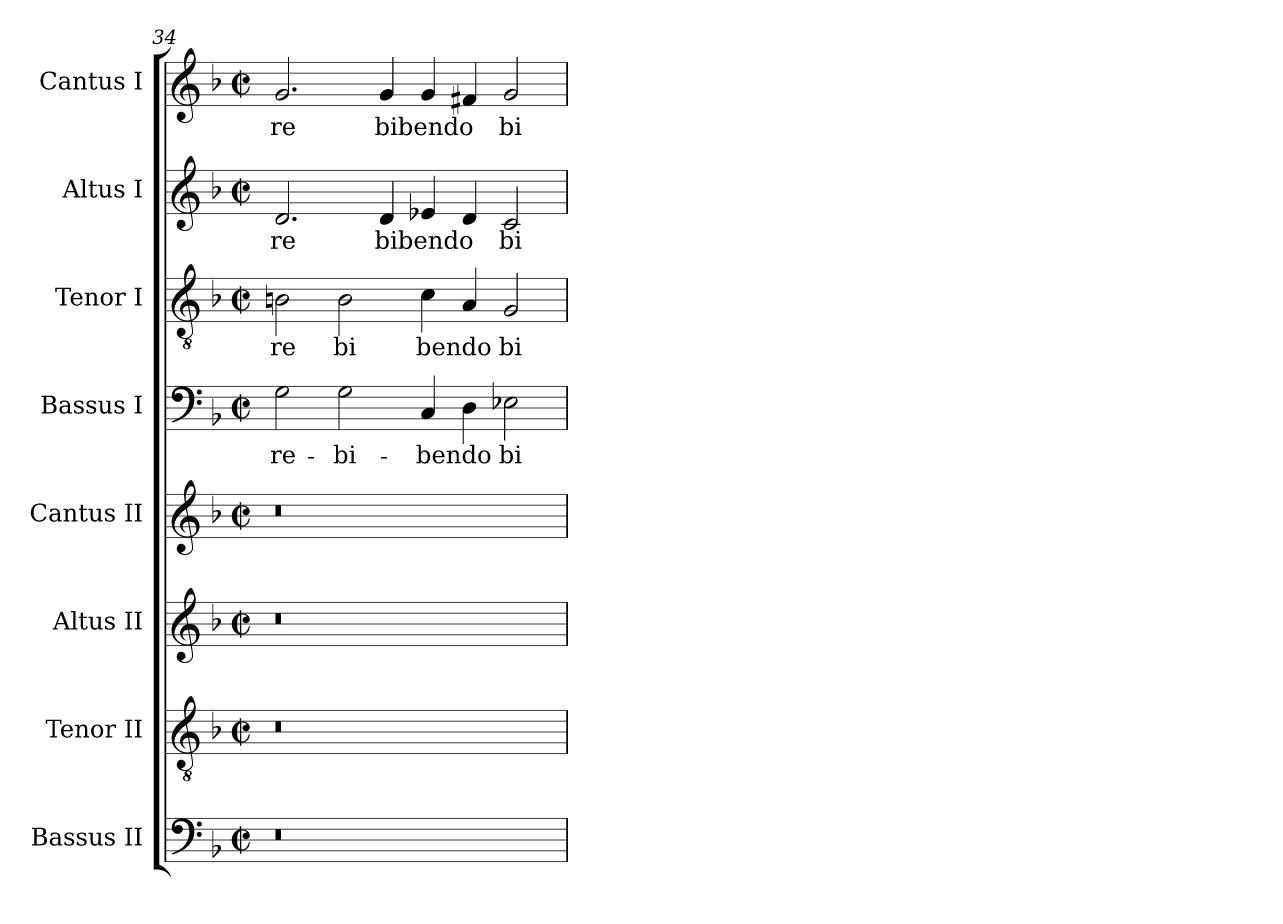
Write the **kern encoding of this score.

**kern	**kern	**kern	**kern	**kern	**text	**kern	**text	**kern	**text	**kern	**text
*part8	*part7	*part6	*part5	*part4	*part4	*part3	*part3	*part2	*part2	*part1	*part1
*staff8	*staff7	*staff6	*staff5	*staff4	*staff4	*staff3	*staff3	*staff2	*staff2	*staff1	*staff1
*I"Bassus II	*I"Tenor II	*I"Altus II	*I"Cantus II	*I"Bassus I	*	*I"Tenor I	*	*I"Altus I	*	*I"Cantus I	*
*clefF4	*clefGv2	*clefG2	*clefG2	*clefF4	*	*clefGv2	*	*clefG2	*	*clefG2	*
*k[b-]	*k[b-]	*k[b-]	*k[b-]	*k[b-]	*	*k[b-]	*	*k[b-]	*	*k[b-]	*
*F:	*F:	*F:	*F:	*F:	*	*F:	*	*F:	*	*F:	*
*M2/2	*M2/2	*M2/2	*M2/2	*M2/2	*	*M2/2	*	*M2/2	*	*M2/2	*
*met(c|)	*met(c|)	*met(c|)	*met(c|)	*met(c|)	*	*met(c|)	*	*met(c|)	*	*met(c|)	*
=34	=34	=34	=34	=34	=34	=34	=34	=34	=34	=34	=34
!	!	!	!	!	!LO:LY:b:cj	!	!LO:LY:b:cj	!	!LO:LY:b:cj	!	!LO:LY:b:cj
0r	0r	0r	0r	2G\	re-	2Bn\	re	2.d/	re	2.g/	re
!	!	!	!	!	!LO:LY:b:cj	!	!LO:LY:b:cj	!	!	!	!
.	.	.	.	2G\	-bi-	2B\	bi	.	.	.	.
!	!	!	!	!	!	!	!	!	!LO:LY:b	!	!LO:LY:b
.	.	.	.	.	.	.	.	4d/	bibendo	4g/	bibendo
!	!	!	!	!	!LO:LY:b:cj	!	!LO:LY:b:cj	!	!	!	!
.	.	.	.	4C/	-bendo	4c\	bendo	4e-X/	.	4g/	.
.	.	.	.	4D\	.	4A/	.	4d/	.	4f#X/	.
!	!	!	!	!	!LO:LY:b:cj	!	!LO:LY:b:cj	!	!LO:LY:b:cj	!	!LO:LY:b:cj
.	.	.	.	2E-X\	bi-	2G/	bi	2c/	bi	2g/	bi
=	=	=	=	=	=	=	=	=	=	=	=
*-	*-	*-	*-	*-	*-	*-	*-	*-	*-	*-	*-
